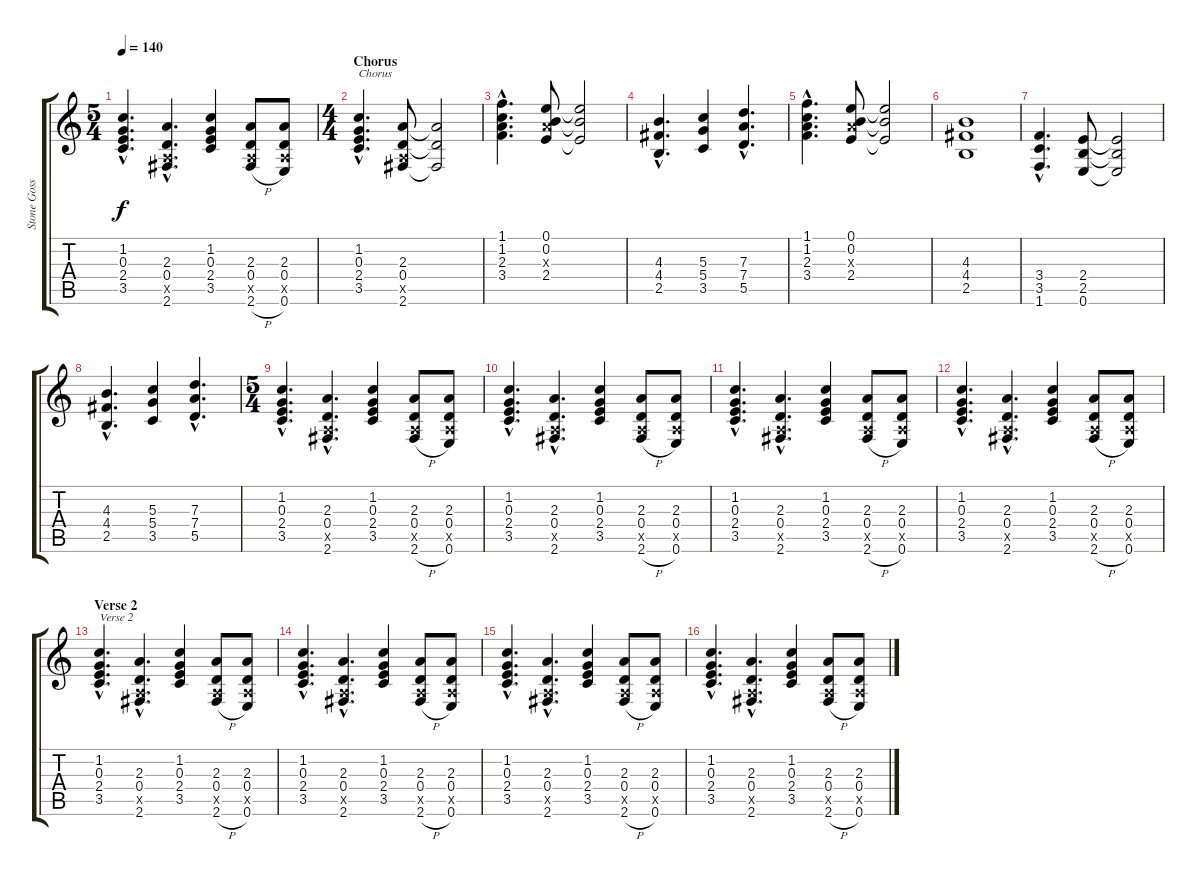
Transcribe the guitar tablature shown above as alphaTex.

\track ("Stone Gossard" "Stone Goss") {instrument distortionguitar}
\staff {score tabs}
\tuning (E4 B3 G3 D3 A2 E2) {hide}
\ts (5 4)
\tempo 140
\clef g2
\ks c
(1.2{hac} 0.3{hac} 2.4{hac} 3.5{hac}).4{d dy f} (2.3{hac} 0.4{hac} 0.5{hac x} 2.6{hac}).4{d} (1.2 0.3 2.4 3.5).4 (2.3 0.4 0.5{x} 2.6{h}).8 (2.3 0.4 0.5{x} 0.6).8 |
\ts (4 4)
\section ("" "Chorus")
(1.2{hac} 0.3{hac} 2.4{hac} 3.5{hac}).4{d txt "Chorus"} (2.3 0.4 0.5{x} 2.6).8 (2.3{t} 0.4{t} 2.6{t}).2 |
(1.1{hac} 1.2{hac} 2.3{hac} 3.4{hac}).4{d} (0.1 0.2 2.3{x} 2.4).8 (0.1{t} 0.2{t} 2.4{t}).2 |
(4.3{hac} 4.4{hac} 2.5{hac}).4{d} (5.3 5.4 3.5).4 (7.3{hac} 7.4{hac} 5.5{hac}).4{d} |
(1.1{hac} 1.2{hac} 2.3{hac} 3.4{hac}).4{d} (0.1 0.2 2.3{x} 2.4).8 (0.1{t} 0.2{t} 2.4{t}).2 |
(4.3 4.4 2.5).1 |
(3.4{hac} 3.5{hac} 1.6{hac}).4{d} (2.4 2.5 0.6).8 (2.4{t} 2.5{t} 0.6{t}).2 |
(4.3{hac} 4.4{hac} 2.5{hac}).4{d} (5.3 5.4 3.5).4 (7.3{hac} 7.4{hac} 5.5{hac}).4{d} |
\ts (5 4)
\section ("" "")
(1.2{hac} 0.3{hac} 2.4{hac} 3.5{hac}).4{d} (2.3{hac} 0.4{hac} 0.5{hac x} 2.6{hac}).4{d} (1.2 0.3 2.4 3.5).4 (2.3 0.4 0.5{x} 2.6{h}).8 (2.3 0.4 0.5{x} 0.6).8 |
(1.2{hac} 0.3{hac} 2.4{hac} 3.5{hac}).4{d} (2.3{hac} 0.4{hac} 0.5{hac x} 2.6{hac}).4{d} (1.2 0.3 2.4 3.5).4 (2.3 0.4 0.5{x} 2.6{h}).8 (2.3 0.4 0.5{x} 0.6).8 |
(1.2{hac} 0.3{hac} 2.4{hac} 3.5{hac}).4{d} (2.3{hac} 0.4{hac} 0.5{hac x} 2.6{hac}).4{d} (1.2 0.3 2.4 3.5).4 (2.3 0.4 0.5{x} 2.6{h}).8 (2.3 0.4 0.5{x} 0.6).8 |
(1.2{hac} 0.3{hac} 2.4{hac} 3.5{hac}).4{d} (2.3{hac} 0.4{hac} 0.5{hac x} 2.6{hac}).4{d} (1.2 0.3 2.4 3.5).4 (2.3 0.4 0.5{x} 2.6{h}).8 (2.3 0.4 0.5{x} 0.6).8 |
\section ("" "Verse 2")
(1.2{hac} 0.3{hac} 2.4{hac} 3.5{hac}).4{d txt "Verse 2"} (2.3{hac} 0.4{hac} 0.5{hac x} 2.6{hac}).4{d} (1.2 0.3 2.4 3.5).4 (2.3 0.4 0.5{x} 2.6{h}).8 (2.3 0.4 0.5{x} 0.6).8 |
(1.2{hac} 0.3{hac} 2.4{hac} 3.5{hac}).4{d} (2.3{hac} 0.4{hac} 0.5{hac x} 2.6{hac}).4{d} (1.2 0.3 2.4 3.5).4 (2.3 0.4 0.5{x} 2.6{h}).8 (2.3 0.4 0.5{x} 0.6).8 |
(1.2{hac} 0.3{hac} 2.4{hac} 3.5{hac}).4{d} (2.3{hac} 0.4{hac} 0.5{hac x} 2.6{hac}).4{d} (1.2 0.3 2.4 3.5).4 (2.3 0.4 0.5{x} 2.6{h}).8 (2.3 0.4 0.5{x} 0.6).8 |
(1.2{hac} 0.3{hac} 2.4{hac} 3.5{hac}).4{d} (2.3{hac} 0.4{hac} 0.5{hac x} 2.6{hac}).4{d} (1.2 0.3 2.4 3.5).4 (2.3 0.4 0.5{x} 2.6{h}).8 (2.3 0.4 0.5{x} 0.6).8
